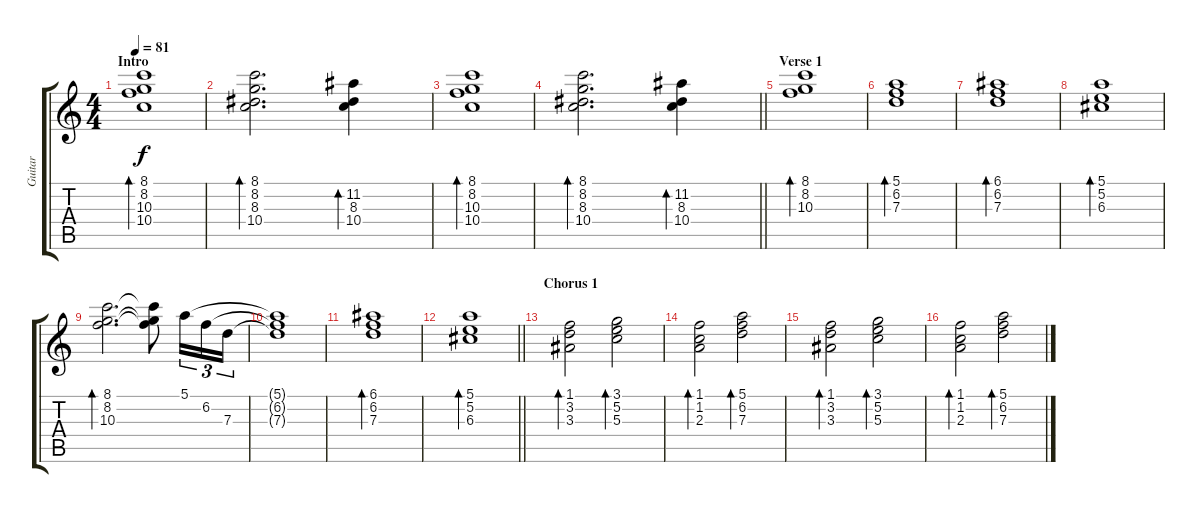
\track ("Guitar" "Guitar") {instrument electricguitarclean}
\staff {score tabs}
\tuning (E4 B3 G3 D3 A2 E2) {hide}
\ts (4 4)
\section ("" "Intro")
\tempo 81
\clef g2
\ks c
(8.1 8.2 10.3 10.4).1{bd 120 dy f instrument electricguitarclean} |
(8.1 8.2 8.3 10.4).2{d bd 60} (11.2 8.3 10.4).4{bd 60} |
(8.1 8.2 10.3 10.4).1{bd 120} |
\barLineRight lightlight
(8.1 8.2 8.3 10.4).2{d bd 60} (11.2 8.3 10.4).4{bd 60} |
\section ("" "Verse 1")
(8.1 8.2 10.3).1{bd 240} |
(5.1 6.2 7.3).1{bd 240} |
(6.1 6.2 7.3).1{bd 240} |
(5.1 5.2 6.3).1{bd 240} |
(8.1 8.2 10.3).2{d bd 240} (8.1{t} 8.2{t} 10.3{t}).8 5.1.16{tu (3 2)} 6.2.16{tu (3 2)} 7.3.16{tu (3 2)} |
(5.1{t} 6.2{t} 7.3{t}).1 |
(6.1 6.2 7.3).1{bd 240} |
\barLineRight lightlight
(5.1 5.2 6.3).1{bd 240} |
\section ("" "Chorus 1")
(1.1 3.2 3.3).2{bd 120} (3.1 5.2 5.3).2{bd 120} |
(1.1 1.2 2.3).2{bd 120} (5.1 6.2 7.3).2{bd 120} |
(1.1 3.2 3.3).2{bd 120} (3.1 5.2 5.3).2{bd 120} |
(1.1 1.2 2.3).2{bd 120} (5.1 6.2 7.3).2{bd 120}
